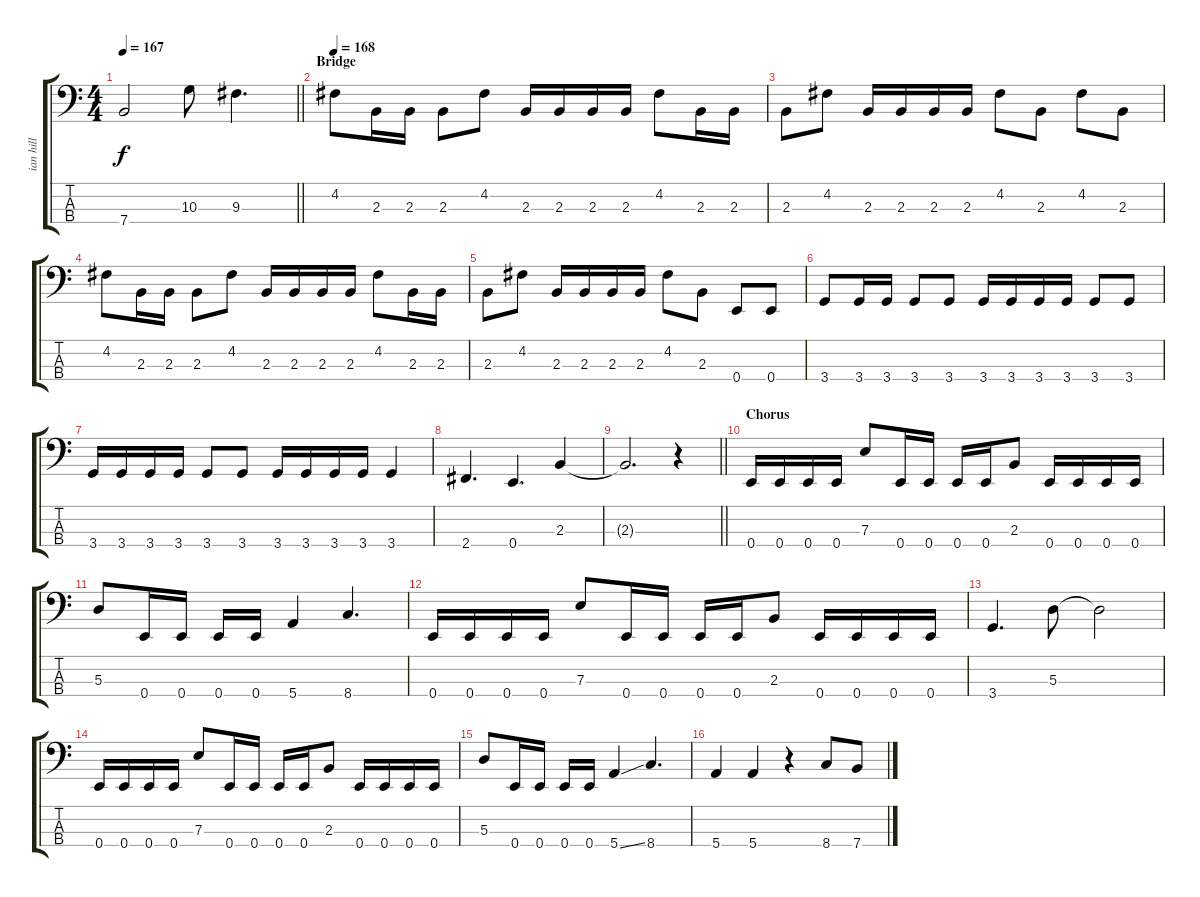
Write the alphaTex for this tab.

\track ("ian hill" "ian hill") {instrument electricbasspick}
\staff {score tabs}
\tuning (G2 D2 A1 E1) {hide}
\ts (4 4)
\tempo 167
\clef f4
\barLineRight lightlight
\ks c
7.4{t}.2{dy f} 10.3.8 9.3.4{d} |
\section ("" "Bridge")
\tempo 168
4.2.8 2.3.16 2.3.16 2.3.8 4.2.8 2.3.16 2.3.16 2.3.16 2.3.16 4.2.8 2.3.16 2.3.16 |
2.3.8 4.2.8 2.3.16 2.3.16 2.3.16 2.3.16 4.2.8 2.3.8 4.2.8 2.3.8 |
4.2.8 2.3.16 2.3.16 2.3.8 4.2.8 2.3.16 2.3.16 2.3.16 2.3.16 4.2.8 2.3.16 2.3.16 |
2.3.8 4.2.8 2.3.16 2.3.16 2.3.16 2.3.16 4.2.8 2.3.8 0.4.8 0.4.8 |
3.4.8 3.4.16 3.4.16 3.4.8 3.4.8 3.4.16 3.4.16 3.4.16 3.4.16 3.4.8 3.4.8 |
3.4.16 3.4.16 3.4.16 3.4.16 3.4.8 3.4.8 3.4.16 3.4.16 3.4.16 3.4.16 3.4.4 |
2.4.4{d} 0.4.4{d} 2.3.4 |
\barLineRight lightlight
2.3{t}.2{d} r.4 |
\section ("" "Chorus")
0.4.16 0.4.16 0.4.16 0.4.16 7.3.8 0.4.16 0.4.16 0.4.16 0.4.16 2.3.8 0.4.16 0.4.16 0.4.16 0.4.16 |
5.3.8 0.4.16 0.4.16 0.4.16 0.4.16 5.4.4 8.4.4{d} |
0.4.16 0.4.16 0.4.16 0.4.16 7.3.8 0.4.16 0.4.16 0.4.16 0.4.16 2.3.8 0.4.16 0.4.16 0.4.16 0.4.16 |
3.4.4{d} 5.3.8 5.3{t}.2 |
0.4.16 0.4.16 0.4.16 0.4.16 7.3.8 0.4.16 0.4.16 0.4.16 0.4.16 2.3.8 0.4.16 0.4.16 0.4.16 0.4.16 |
5.3.8 0.4.16 0.4.16 0.4.16 0.4.16 5.4{ss}.4 8.4.4{d} |
5.4.4 5.4.4 r.4 8.4.8 7.4.8
